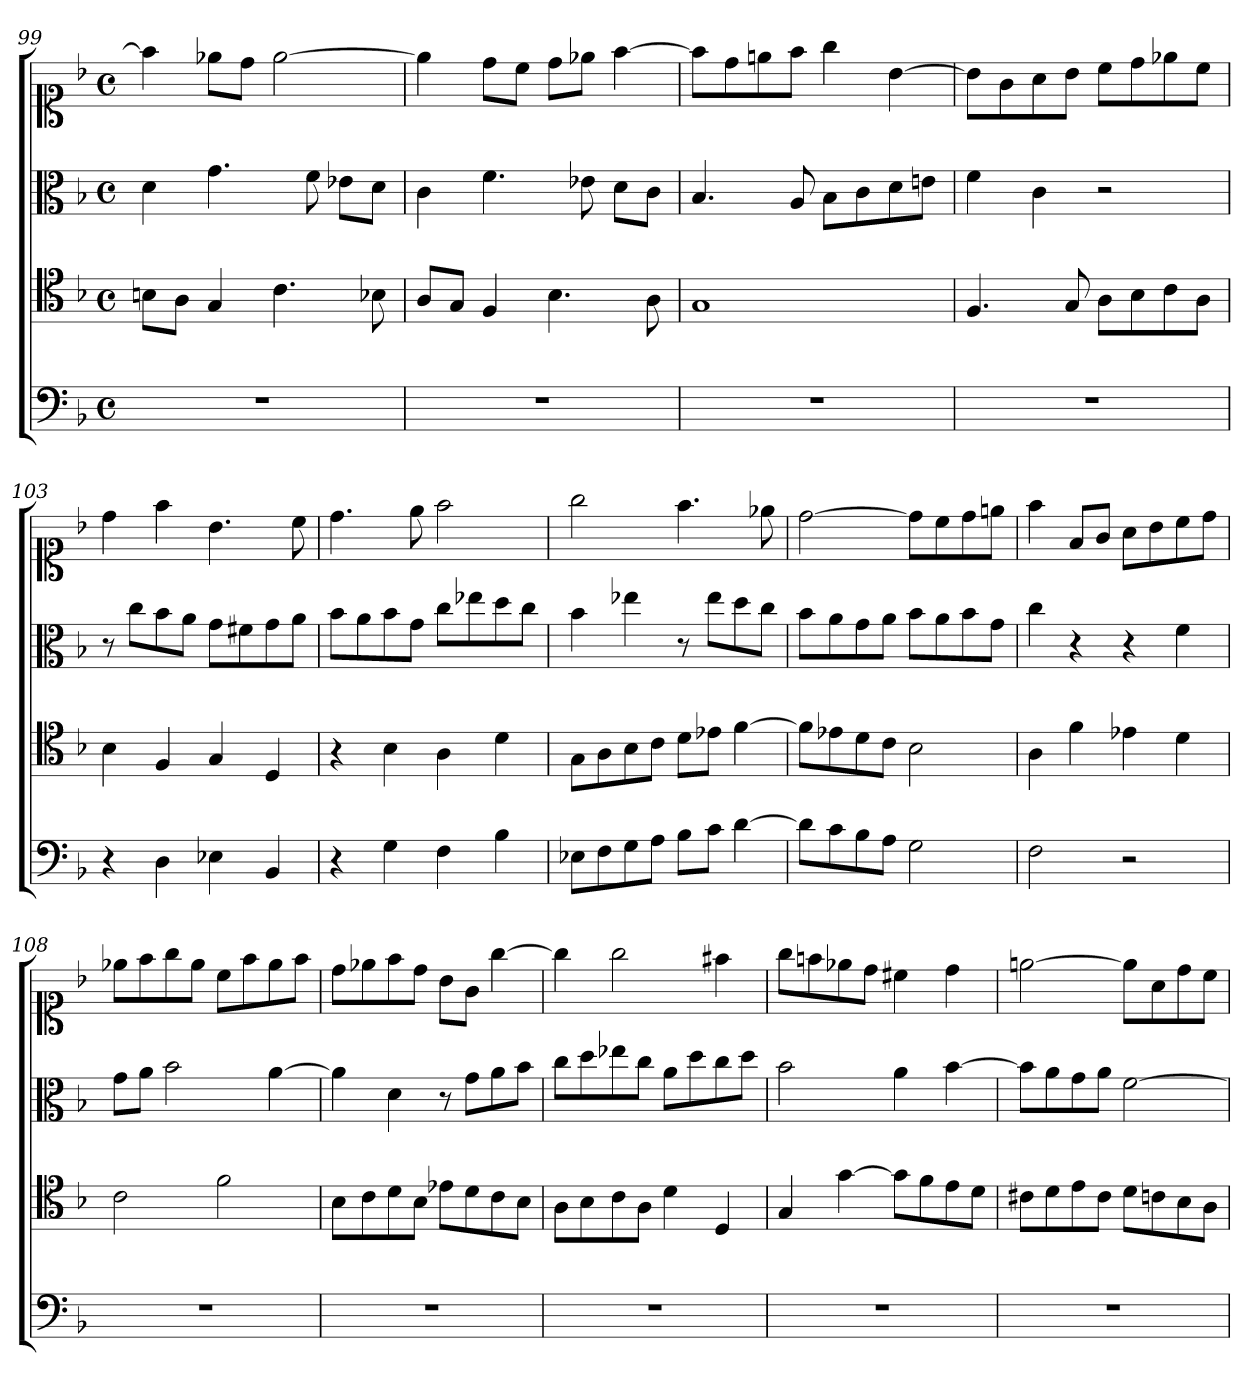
**kern	**kern	**kern	**kern
*part4	*part3	*part2	*part1
*staff4	*staff3	*staff2	*staff1
*clefF4	*clefC4	*clefC3	*clefC1
*k[b-]	*k[b-]	*k[b-]	*k[b-]
*d:	*d:	*d:	*d:
*M4/4	*M4/4	*M4/4	*M4/4
*met(c)	*met(c)	*met(c)	*met(c)
=99	=99	=99	=99
1r	8BnL	4d	4ff]
.	8AJ	.	.
.	4G	4.g	8ee-XL
.	.	.	8ddJ
.	4.c	.	[2ee-
.	.	8f	.
.	.	8e-XL	.
.	8B-X	8dJ	.
=100	=100	=100	=100
1r	8AL	4c	4ee-]
.	8GJ	.	.
.	4F	4.f	8ddL
.	.	.	8ccJ
.	4.B-	.	8ddL
.	.	8e-X	8ee-XJ
.	.	8dL	[4ff
.	8A	8cJ	.
=101	=101	=101	=101
1r	1G	4.B-	8ffL]
.	.	.	8dd
.	.	.	8een
.	.	8A	8ffJ
.	.	8B-L	4gg
.	.	8c	.
.	.	8d	[4b-
.	.	8enJ	.
=102	=102	=102	=102
1r	4.F	4f	8b-L]
.	.	.	8g
.	.	4c	8a
.	8G	.	8b-J
.	8AL	2r	8ccL
.	8B-	.	8dd
.	8c	.	8ee-X
.	8AJ	.	8ccJ
=103	=103	=103	=103
4r	4B-	8r	4dd
.	.	8ccL	.
4D	4F	8b-	4ff
.	.	8aJ	.
4E-X	4G	8gL	4.b-
.	.	8f#X	.
4BB-	4D	8g	.
.	.	8aJ	8cc
=104	=104	=104	=104
4r	4r	8b-L	4.dd
.	.	8a	.
4G	4B-	8b-	.
.	.	8gJ	8ee
4F	4A	8ccL	2ff
.	.	8ee-X	.
4B-	4d	8dd	.
.	.	8ccJ	.
=105	=105	=105	=105
8E-XL	8GL	4b-	2gg
8F	8A	.	.
8G	8B-	4ee-X	.
8AJ	8cJ	.	.
8B-L	8dL	8r	4.ff
8cJ	8e-XJ	8ee-L	.
[4d	[4f	8dd	.
.	.	8ccJ	8ee-X
=106	=106	=106	=106
8dL]	8fL]	8b-L	[2dd
8c	8e-X	8a	.
8B-	8d	8g	.
8AJ	8cJ	8aJ	.
2G	2B-	8b-L	8ddL]
.	.	8a	8cc
.	.	8b-	8dd
.	.	8gJ	8eenJ
=107	=107	=107	=107
2F	4A	4cc	4ff
.	4f	4r	8fL
.	.	.	8gJ
2r	4e-X	4r	8aL
.	.	.	8b-
.	4d	4f	8cc
.	.	.	8ddJ
=108	=108	=108	=108
1r	2c	8gL	8ee-XL
.	.	8aJ	8ff
.	.	2b-	8gg
.	.	.	8ee-J
.	2f	.	8ccL
.	.	.	8ff
.	.	[4a	8ee-
.	.	.	8ffJ
=109	=109	=109	=109
1r	8B-L	4a]	8ddL
.	8c	.	8ee-X
.	8d	4d	8ff
.	8B-J	.	8ddJ
.	8e-XL	8r	8b-L
.	8d	8gL	8gJ
.	8c	8a	[4gg
.	8B-J	8b-J	.
=110	=110	=110	=110
1r	8AL	8ccL	4gg]
.	8B-	8dd	.
.	8c	8ee-X	2gg
.	8AJ	8ccJ	.
.	4d	8aL	.
.	.	8dd	.
.	4D	8cc	4ff#X
.	.	8ddJ	.
=111	=111	=111	=111
1r	4G	2b-	8ggL
.	.	.	8ffn
.	[4g	.	8ee-X
.	.	.	8ddJ
.	8gL]	4a	4cc#X
.	8f	.	.
.	8e	[4b-	4dd
.	8dJ	.	.
=112	=112	=112	=112
1r	8c#XL	8b-L]	[2een
.	8d	8a	.
.	8e	8g	.
.	8c#J	8aJ	.
.	8dL	[2f	8eenL]
.	8cn	.	8a
.	8B-	.	8dd
.	8AJ	.	8ccJ
=	=	=	=
*-	*-	*-	*-
